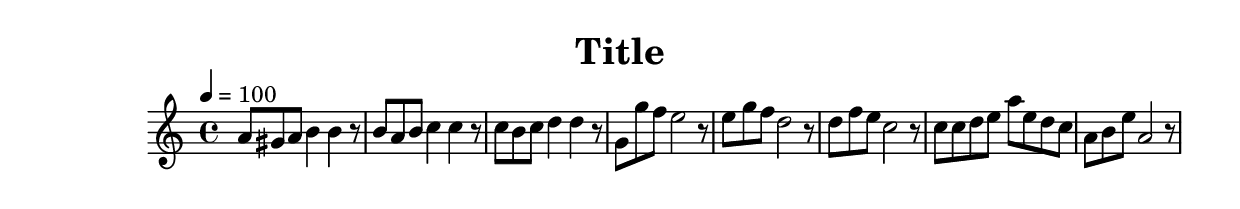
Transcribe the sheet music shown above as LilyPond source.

\version "2.18.2"

\header {
  title = "Title"
}

global = {
  \time 4/4
  \key c \major
  \tempo 4=100
}

melody = \relative c'' {
  \global

a8 gis8 a8 b4 b4 r8
b8 a8 b8 c4 c4 r8
c8 b8 c8 d4 d4 r8
g,8 g'8 f8 e2 r8 

e8 g8 f8 d2 r8 
d8 f8 e8 c2 r8

c8 c8 d8 e8 a8 e d c 
a8 b e a,2 r8
  
}

words = \lyricmode {
  % words go here
}

\score {
  <<
    \new Staff \with{midiInstrument=violin} { \melody }
    \addlyrics { \words }
  >>
  \layout { }
  \midi { }
}

